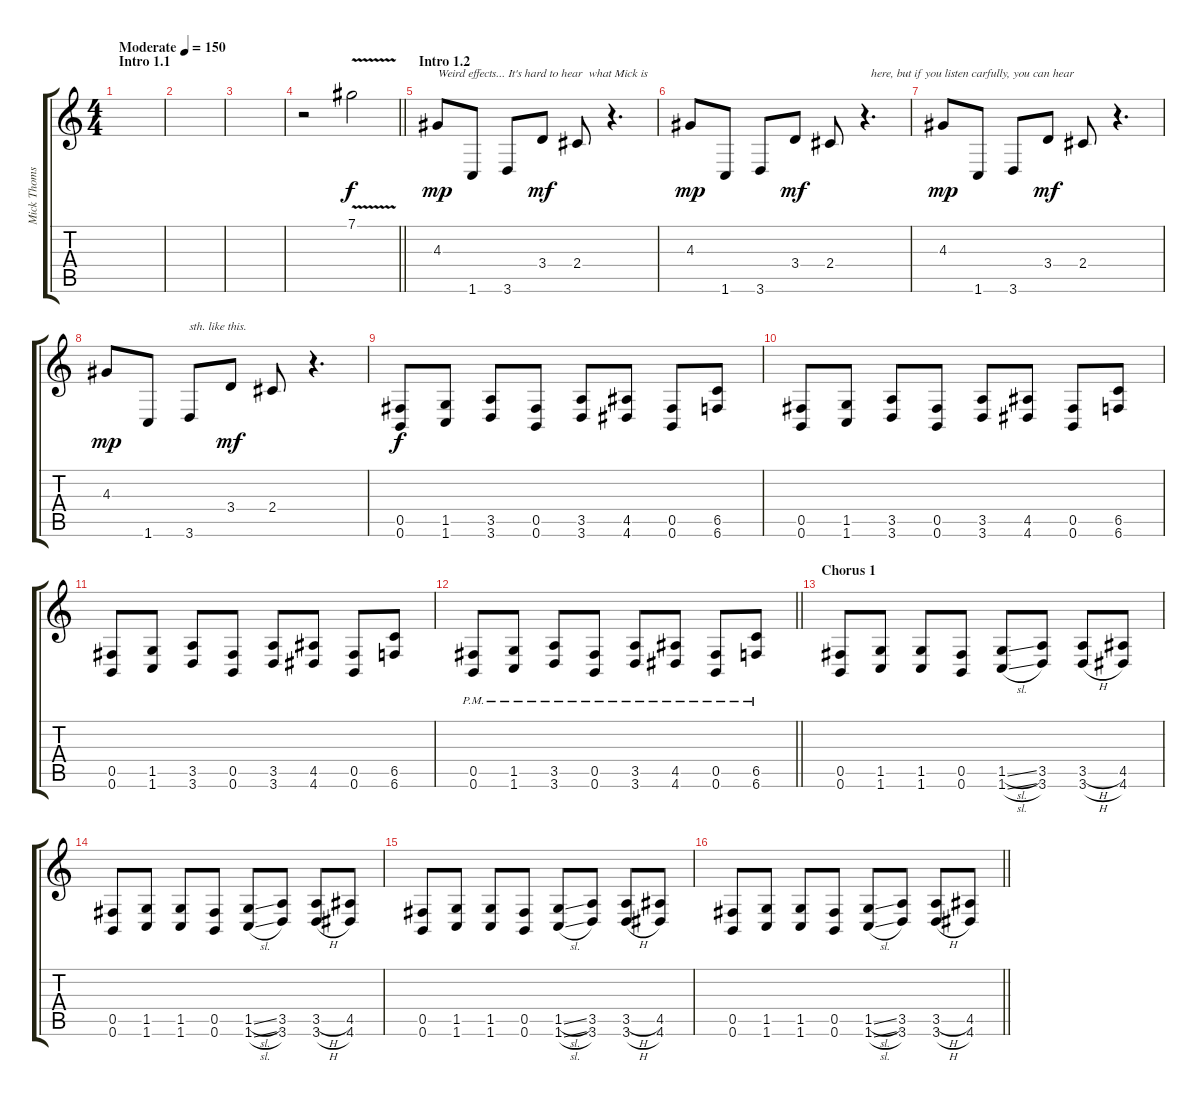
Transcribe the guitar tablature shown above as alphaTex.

\track ("Mick Thomson" "Mick Thoms") {instrument distortionguitar}
\staff {score tabs}
\tuning (Db4 Ab3 E3 B2 Gb2 B1) {hide}
\ts (4 4)
\section ("" "Intro 1.1")
\tempo (150 "Moderate")
\clef g2
\ks c
|
|
|
\barLineRight lightlight
r.2 7.1{v}.2{instrument overdrivenguitar} |
\section ("" "Intro 1.2")
4.3.8{txt "Weird effects... It's hard to hear  what Mick is" dy mp} 1.6.8 3.6.8 3.4.8{dy mf} 2.4.8 r.4{d} |
4.3.8{dy mp} 1.6.8 3.6.8 3.4.8{dy mf} 2.4.8 r.4{d txt "  here, but if you listen carfully, you can hear "} |
4.3.8{dy mp} 1.6.8 3.6.8 3.4.8{dy mf} 2.4.8 r.4{d} |
4.3.8{dy mp} 1.6.8 3.6.8{txt "sth. like this."} 3.4.8{dy mf} 2.4.8 r.4{d} |
(0.5 0.6).8{dy f instrument distortionguitar} (1.5 1.6).8 (3.5 3.6).8 (0.5 0.6).8 (3.5 3.6).8 (4.5 4.6).8 (0.5 0.6).8 (6.5 6.6).8 |
(0.5 0.6).8 (1.5 1.6).8 (3.5 3.6).8 (0.5 0.6).8 (3.5 3.6).8 (4.5 4.6).8 (0.5 0.6).8 (6.5 6.6).8 |
(0.5 0.6).8 (1.5 1.6).8 (3.5 3.6).8 (0.5 0.6).8 (3.5 3.6).8 (4.5 4.6).8 (0.5 0.6).8 (6.5 6.6).8 |
\barLineRight lightlight
(0.5{pm} 0.6{pm}).8 (1.5{pm} 1.6{pm}).8 (3.5{pm} 3.6{pm}).8 (0.5{pm} 0.6{pm}).8 (3.5{pm} 3.6{pm}).8 (4.5{pm} 4.6{pm}).8 (0.5{pm} 0.6{pm}).8 (6.5{pm} 6.6{pm}).8 |
\section ("" "Chorus 1")
(0.5 0.6).8 (1.5 1.6).8 (1.5 1.6).8 (0.5 0.6).8 (1.5{sl} 1.6{sl}).8 (3.5 3.6).8 (3.5{h} 3.6{h}).8 (4.5 4.6).8 |
(0.5 0.6).8 (1.5 1.6).8 (1.5 1.6).8 (0.5 0.6).8 (1.5{sl} 1.6{sl}).8 (3.5 3.6).8 (3.5{h} 3.6{h}).8 (4.5 4.6).8 |
(0.5 0.6).8 (1.5 1.6).8 (1.5 1.6).8 (0.5 0.6).8 (1.5{sl} 1.6{sl}).8 (3.5 3.6).8 (3.5{h} 3.6{h}).8 (4.5 4.6).8 |
\barLineRight lightlight
(0.5 0.6).8 (1.5 1.6).8 (1.5 1.6).8 (0.5 0.6).8 (1.5{sl} 1.6{sl}).8 (3.5 3.6).8 (3.5{h} 3.6{h}).8 (4.5 4.6).8
